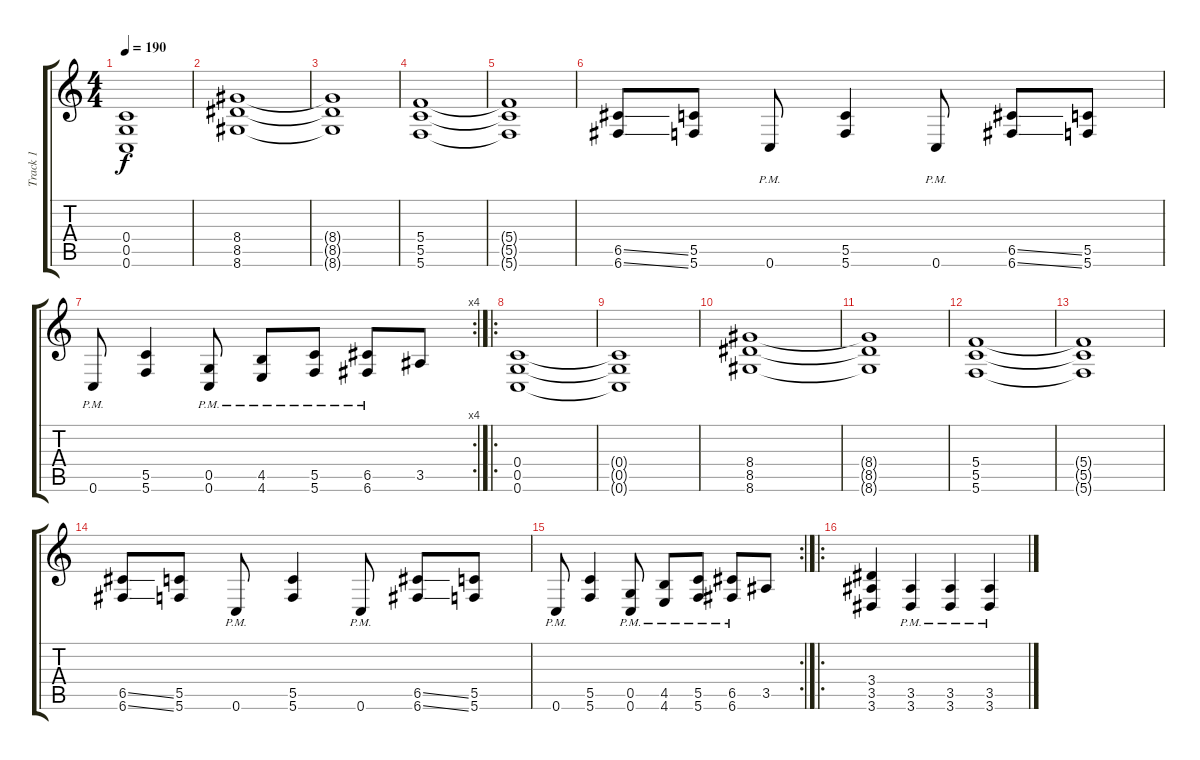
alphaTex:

\track ("Track 1" "Track 1") {instrument distortionguitar}
\staff {score tabs}
\tuning (D4 A3 F3 C3 G2 C2) {hide}
\ts (4 4)
\tempo 190
\clef g2
\ks c
(0.4{t} 0.5{t} 0.6{t}).1{dy f} |
(8.4 8.5 8.6).1 |
(8.4{t} 8.5{t} 8.6{t}).1 |
(5.4 5.5 5.6).1 |
(5.4{t} 5.5{t} 5.6{t}).1 |
(6.5{ss} 6.6{ss}).8 (5.5 5.6).8 0.6{pm}.8 (5.5 5.6).4 0.6{pm}.8 (6.5{ss} 6.6{ss}).8 (5.5 5.6).8 |
\rc 4
0.6{pm}.8 (5.5 5.6).4 (0.5{pm} 0.6{pm}).8 (4.5{pm} 4.6{pm}).8 (5.5{pm} 5.6{pm}).8 (6.5{pm} 6.6{pm}).8 3.5.8 |
\ro
(0.4 0.5 0.6).1 |
(0.4{t} 0.5{t} 0.6{t}).1 |
(8.4 8.5 8.6).1 |
(8.4{t} 8.5{t} 8.6{t}).1 |
(5.4 5.5 5.6).1 |
(5.4{t} 5.5{t} 5.6{t}).1 |
(6.5{ss} 6.6{ss}).8 (5.5 5.6).8 0.6{pm}.8 (5.5 5.6).4 0.6{pm}.8 (6.5{ss} 6.6{ss}).8 (5.5 5.6).8 |
\rc 2
0.6{pm}.8 (5.5 5.6).4 (0.5{pm} 0.6{pm}).8 (4.5{pm} 4.6{pm}).8 (5.5{pm} 5.6{pm}).8 (6.5{pm} 6.6{pm}).8 3.5.8 |
\ro
(3.4 3.5 3.6).4 (3.5{pm} 3.6{pm}).4 (3.5{pm} 3.6{pm}).4 (3.5{pm} 3.6{pm}).4
